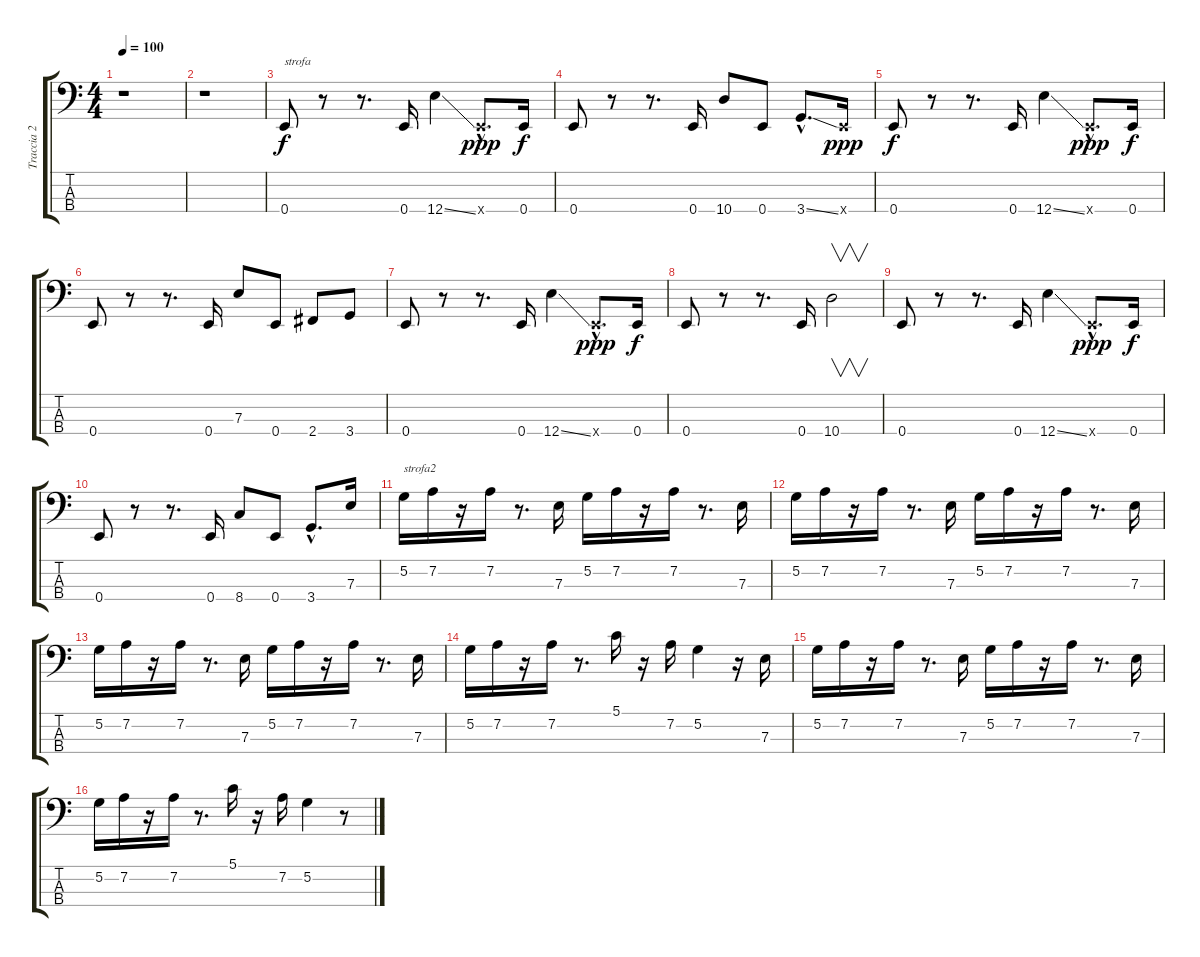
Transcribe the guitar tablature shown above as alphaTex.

\track ("Traccia 2" "Traccia 2") {instrument electricbassfinger}
\staff {score tabs}
\tuning (G2 D2 A1 E1) {hide}
\ts (4 4)
\tempo 100
\clef f4
\ks c
r.1{dy f instrument electricbassfinger} |
r.1 |
0.4.8{txt "strofa"} r.8 r.8{d} 0.4.16 12.4{ss}.4 0.4{hac x}.8{d dy ppp} 0.4.16{dy f} |
0.4.8 r.8 r.8{d} 0.4.16 10.4.8 0.4.8 3.4{ss hac}.8{d} 0.4{x}.16{dy ppp} |
0.4.8{dy f} r.8 r.8{d} 0.4.16 12.4{ss}.4 0.4{hac x}.8{d dy ppp} 0.4.16{dy f} |
0.4.8 r.8 r.8{d} 0.4.16 7.3.8 0.4.8 2.4.8 3.4.8 |
0.4.8 r.8 r.8{d} 0.4.16 12.4{ss}.4 0.4{hac x}.8{d dy ppp} 0.4.16{dy f} |
0.4.8 r.8 r.8{d} 0.4.16 10.4.2{v} |
0.4.8 r.8 r.8{d} 0.4.16 12.4{ss}.4 0.4{hac x}.8{d dy ppp} 0.4.16{dy f} |
0.4.8 r.8 r.8{d} 0.4.16 8.4.8 0.4.8 3.4{hac}.8{d} 7.3.16 |
5.2.16{txt "strofa2"} 7.2.16 r.16 7.2.16 r.8{d} 7.3.16 5.2.16 7.2.16 r.16 7.2.16 r.8{d} 7.3.16 |
5.2.16 7.2.16 r.16 7.2.16 r.8{d} 7.3.16 5.2.16 7.2.16 r.16 7.2.16 r.8{d} 7.3.16 |
5.2.16 7.2.16 r.16 7.2.16 r.8{d} 7.3.16 5.2.16 7.2.16 r.16 7.2.16 r.8{d} 7.3.16 |
5.2.16 7.2.16 r.16 7.2.16 r.8{d} 5.1.16 r.16 7.2.16 5.2.4 r.16 7.3.16 |
5.2.16 7.2.16 r.16 7.2.16 r.8{d} 7.3.16 5.2.16 7.2.16 r.16 7.2.16 r.8{d} 7.3.16 |
5.2.16 7.2.16 r.16 7.2.16 r.8{d} 5.1.16 r.16 7.2.16 5.2.4 r.8
